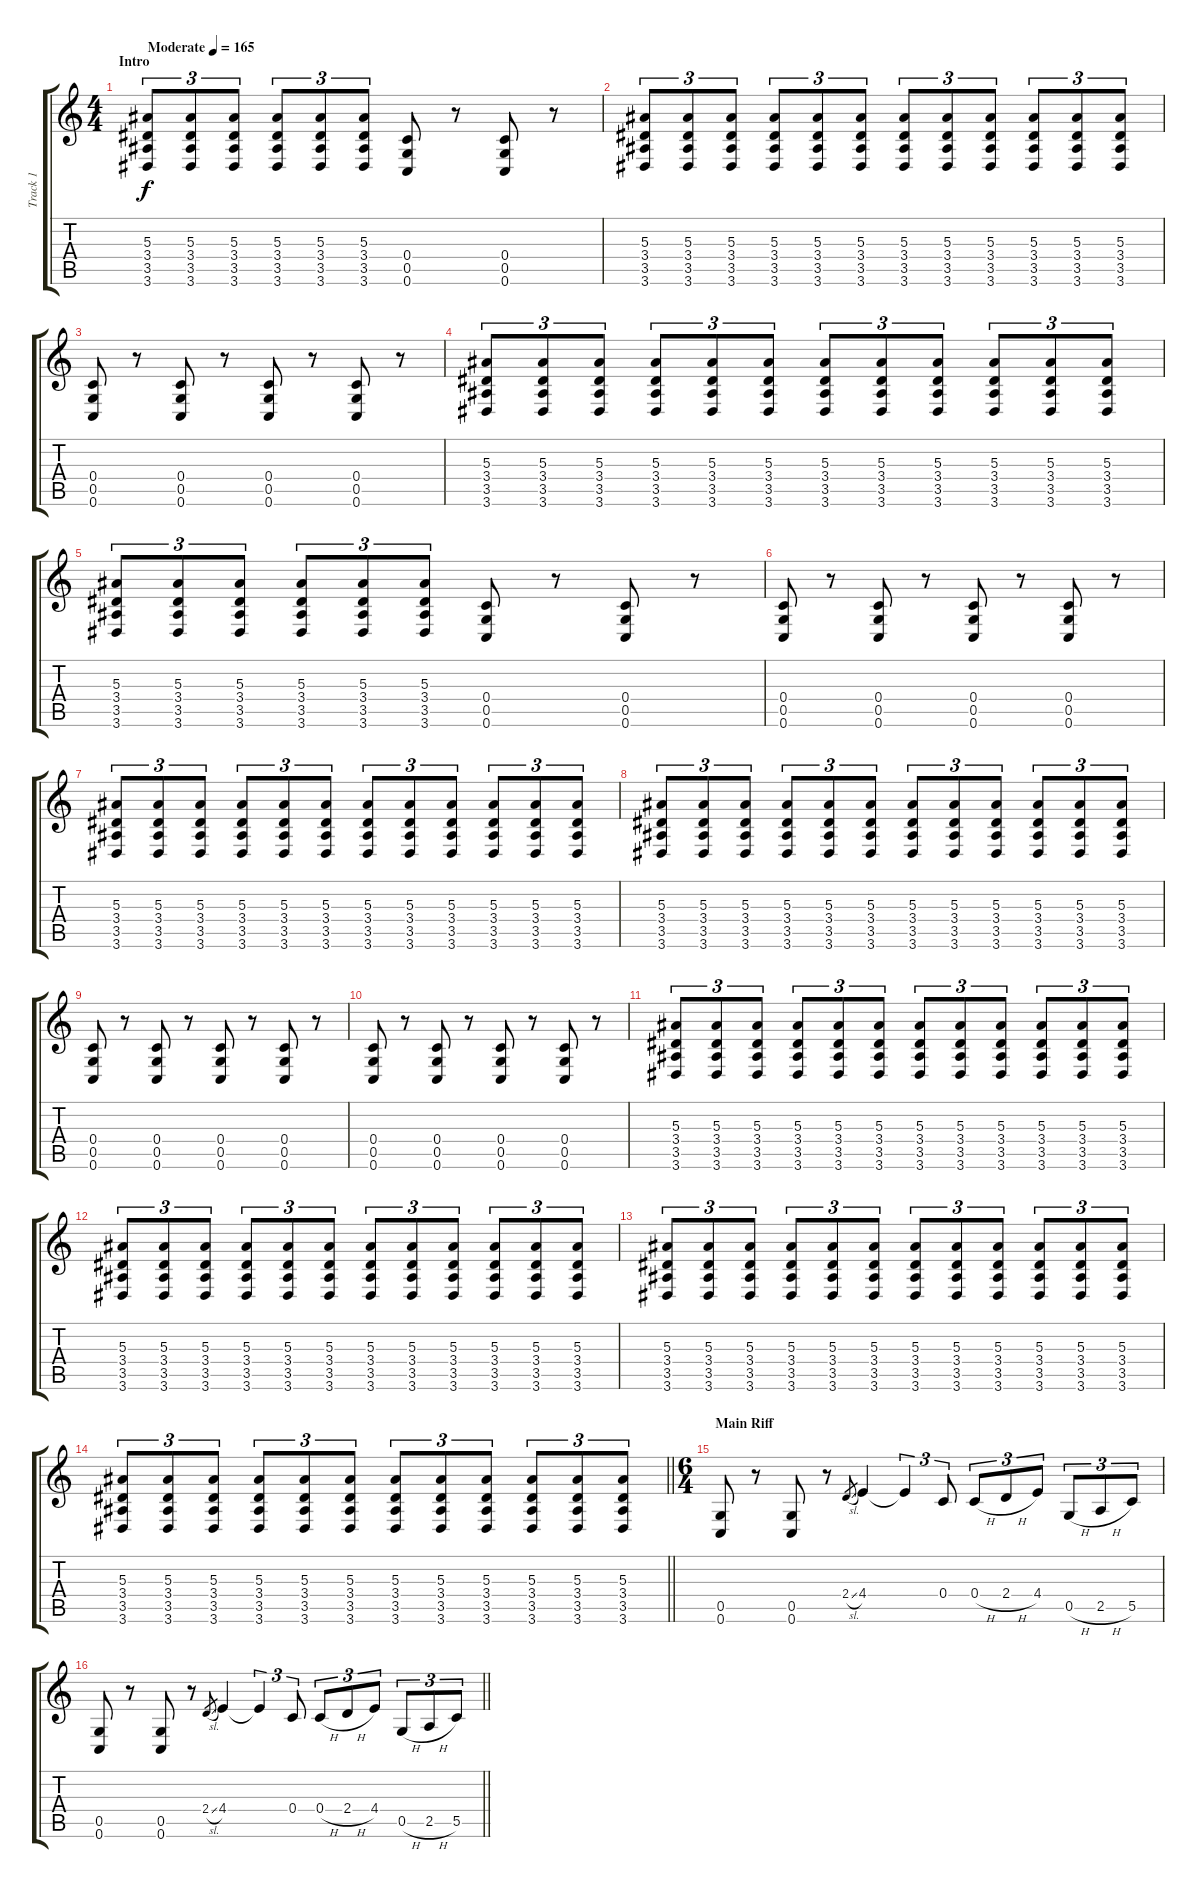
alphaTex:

\track ("Track 1" "Track 1") {instrument overdrivenguitar}
\staff {score tabs}
\tuning (D4 A3 F3 C3 G2 C2) {hide}
\ts (4 4)
\section ("" "Intro")
\tempo (165 "Moderate")
\clef g2
\ks c
(5.3 3.4 3.5 3.6).8{tu (3 2) dy f instrument overdrivenguitar} (5.3 3.4 3.5 3.6).8{tu (3 2)} (5.3 3.4 3.5 3.6).8{tu (3 2)} (5.3 3.4 3.5 3.6).8{tu (3 2)} (5.3 3.4 3.5 3.6).8{tu (3 2)} (5.3 3.4 3.5 3.6).8{tu (3 2)} (0.4 0.5 0.6).8 r.8 (0.4 0.5 0.6).8 r.8 |
(5.3 3.4 3.5 3.6).8{tu (3 2)} (5.3 3.4 3.5 3.6).8{tu (3 2)} (5.3 3.4 3.5 3.6).8{tu (3 2)} (5.3 3.4 3.5 3.6).8{tu (3 2)} (5.3 3.4 3.5 3.6).8{tu (3 2)} (5.3 3.4 3.5 3.6).8{tu (3 2)} (5.3 3.4 3.5 3.6).8{tu (3 2)} (5.3 3.4 3.5 3.6).8{tu (3 2)} (5.3 3.4 3.5 3.6).8{tu (3 2)} (5.3 3.4 3.5 3.6).8{tu (3 2)} (5.3 3.4 3.5 3.6).8{tu (3 2)} (5.3 3.4 3.5 3.6).8{tu (3 2)} |
(0.4 0.5 0.6).8 r.8 (0.4 0.5 0.6).8 r.8 (0.4 0.5 0.6).8 r.8 (0.4 0.5 0.6).8 r.8 |
(5.3 3.4 3.5 3.6).8{tu (3 2)} (5.3 3.4 3.5 3.6).8{tu (3 2)} (5.3 3.4 3.5 3.6).8{tu (3 2)} (5.3 3.4 3.5 3.6).8{tu (3 2)} (5.3 3.4 3.5 3.6).8{tu (3 2)} (5.3 3.4 3.5 3.6).8{tu (3 2)} (5.3 3.4 3.5 3.6).8{tu (3 2)} (5.3 3.4 3.5 3.6).8{tu (3 2)} (5.3 3.4 3.5 3.6).8{tu (3 2)} (5.3 3.4 3.5 3.6).8{tu (3 2)} (5.3 3.4 3.5 3.6).8{tu (3 2)} (5.3 3.4 3.5 3.6).8{tu (3 2)} |
(5.3 3.4 3.5 3.6).8{tu (3 2)} (5.3 3.4 3.5 3.6).8{tu (3 2)} (5.3 3.4 3.5 3.6).8{tu (3 2)} (5.3 3.4 3.5 3.6).8{tu (3 2)} (5.3 3.4 3.5 3.6).8{tu (3 2)} (5.3 3.4 3.5 3.6).8{tu (3 2)} (0.4 0.5 0.6).8 r.8 (0.4 0.5 0.6).8 r.8 |
(0.4 0.5 0.6).8 r.8 (0.4 0.5 0.6).8 r.8 (0.4 0.5 0.6).8 r.8 (0.4 0.5 0.6).8 r.8 |
(5.3 3.4 3.5 3.6).8{tu (3 2)} (5.3 3.4 3.5 3.6).8{tu (3 2)} (5.3 3.4 3.5 3.6).8{tu (3 2)} (5.3 3.4 3.5 3.6).8{tu (3 2)} (5.3 3.4 3.5 3.6).8{tu (3 2)} (5.3 3.4 3.5 3.6).8{tu (3 2)} (5.3 3.4 3.5 3.6).8{tu (3 2)} (5.3 3.4 3.5 3.6).8{tu (3 2)} (5.3 3.4 3.5 3.6).8{tu (3 2)} (5.3 3.4 3.5 3.6).8{tu (3 2)} (5.3 3.4 3.5 3.6).8{tu (3 2)} (5.3 3.4 3.5 3.6).8{tu (3 2)} |
(5.3 3.4 3.5 3.6).8{tu (3 2)} (5.3 3.4 3.5 3.6).8{tu (3 2)} (5.3 3.4 3.5 3.6).8{tu (3 2)} (5.3 3.4 3.5 3.6).8{tu (3 2)} (5.3 3.4 3.5 3.6).8{tu (3 2)} (5.3 3.4 3.5 3.6).8{tu (3 2)} (5.3 3.4 3.5 3.6).8{tu (3 2)} (5.3 3.4 3.5 3.6).8{tu (3 2)} (5.3 3.4 3.5 3.6).8{tu (3 2)} (5.3 3.4 3.5 3.6).8{tu (3 2)} (5.3 3.4 3.5 3.6).8{tu (3 2)} (5.3 3.4 3.5 3.6).8{tu (3 2)} |
(0.4 0.5 0.6).8 r.8 (0.4 0.5 0.6).8 r.8 (0.4 0.5 0.6).8 r.8 (0.4 0.5 0.6).8 r.8 |
(0.4 0.5 0.6).8 r.8 (0.4 0.5 0.6).8 r.8 (0.4 0.5 0.6).8 r.8 (0.4 0.5 0.6).8 r.8 |
(5.3 3.4 3.5 3.6).8{tu (3 2)} (5.3 3.4 3.5 3.6).8{tu (3 2)} (5.3 3.4 3.5 3.6).8{tu (3 2)} (5.3 3.4 3.5 3.6).8{tu (3 2)} (5.3 3.4 3.5 3.6).8{tu (3 2)} (5.3 3.4 3.5 3.6).8{tu (3 2)} (5.3 3.4 3.5 3.6).8{tu (3 2)} (5.3 3.4 3.5 3.6).8{tu (3 2)} (5.3 3.4 3.5 3.6).8{tu (3 2)} (5.3 3.4 3.5 3.6).8{tu (3 2)} (5.3 3.4 3.5 3.6).8{tu (3 2)} (5.3 3.4 3.5 3.6).8{tu (3 2)} |
(5.3 3.4 3.5 3.6).8{tu (3 2)} (5.3 3.4 3.5 3.6).8{tu (3 2)} (5.3 3.4 3.5 3.6).8{tu (3 2)} (5.3 3.4 3.5 3.6).8{tu (3 2)} (5.3 3.4 3.5 3.6).8{tu (3 2)} (5.3 3.4 3.5 3.6).8{tu (3 2)} (5.3 3.4 3.5 3.6).8{tu (3 2)} (5.3 3.4 3.5 3.6).8{tu (3 2)} (5.3 3.4 3.5 3.6).8{tu (3 2)} (5.3 3.4 3.5 3.6).8{tu (3 2)} (5.3 3.4 3.5 3.6).8{tu (3 2)} (5.3 3.4 3.5 3.6).8{tu (3 2)} |
(5.3 3.4 3.5 3.6).8{tu (3 2)} (5.3 3.4 3.5 3.6).8{tu (3 2)} (5.3 3.4 3.5 3.6).8{tu (3 2)} (5.3 3.4 3.5 3.6).8{tu (3 2)} (5.3 3.4 3.5 3.6).8{tu (3 2)} (5.3 3.4 3.5 3.6).8{tu (3 2)} (5.3 3.4 3.5 3.6).8{tu (3 2)} (5.3 3.4 3.5 3.6).8{tu (3 2)} (5.3 3.4 3.5 3.6).8{tu (3 2)} (5.3 3.4 3.5 3.6).8{tu (3 2)} (5.3 3.4 3.5 3.6).8{tu (3 2)} (5.3 3.4 3.5 3.6).8{tu (3 2)} |
\barLineRight lightlight
(5.3 3.4 3.5 3.6).8{tu (3 2)} (5.3 3.4 3.5 3.6).8{tu (3 2)} (5.3 3.4 3.5 3.6).8{tu (3 2)} (5.3 3.4 3.5 3.6).8{tu (3 2)} (5.3 3.4 3.5 3.6).8{tu (3 2)} (5.3 3.4 3.5 3.6).8{tu (3 2)} (5.3 3.4 3.5 3.6).8{tu (3 2)} (5.3 3.4 3.5 3.6).8{tu (3 2)} (5.3 3.4 3.5 3.6).8{tu (3 2)} (5.3 3.4 3.5 3.6).8{tu (3 2)} (5.3 3.4 3.5 3.6).8{tu (3 2)} (5.3 3.4 3.5 3.6).8{tu (3 2)} |
\ts (6 4)
\section ("" "Main Riff")
(0.5 0.6).8 r.8 (0.5 0.6).8 r.8 2.4{sl}.8{gr} 4.4.4 4.4{t}.4{tu (3 2)} 0.4.8{tu (3 2)} 0.4{h}.8{tu (3 2)} 2.4{h}.8{tu (3 2)} 4.4.8{tu (3 2)} 0.5{h}.8{tu (3 2)} 2.5{h}.8{tu (3 2)} 5.5.8{tu (3 2)} |
\barLineRight lightlight
(0.5 0.6).8 r.8 (0.5 0.6).8 r.8 2.4{sl}.8{gr} 4.4.4 4.4{t}.4{tu (3 2)} 0.4.8{tu (3 2)} 0.4{h}.8{tu (3 2)} 2.4{h}.8{tu (3 2)} 4.4.8{tu (3 2)} 0.5{h}.8{tu (3 2)} 2.5{h}.8{tu (3 2)} 5.5.8{tu (3 2)}
